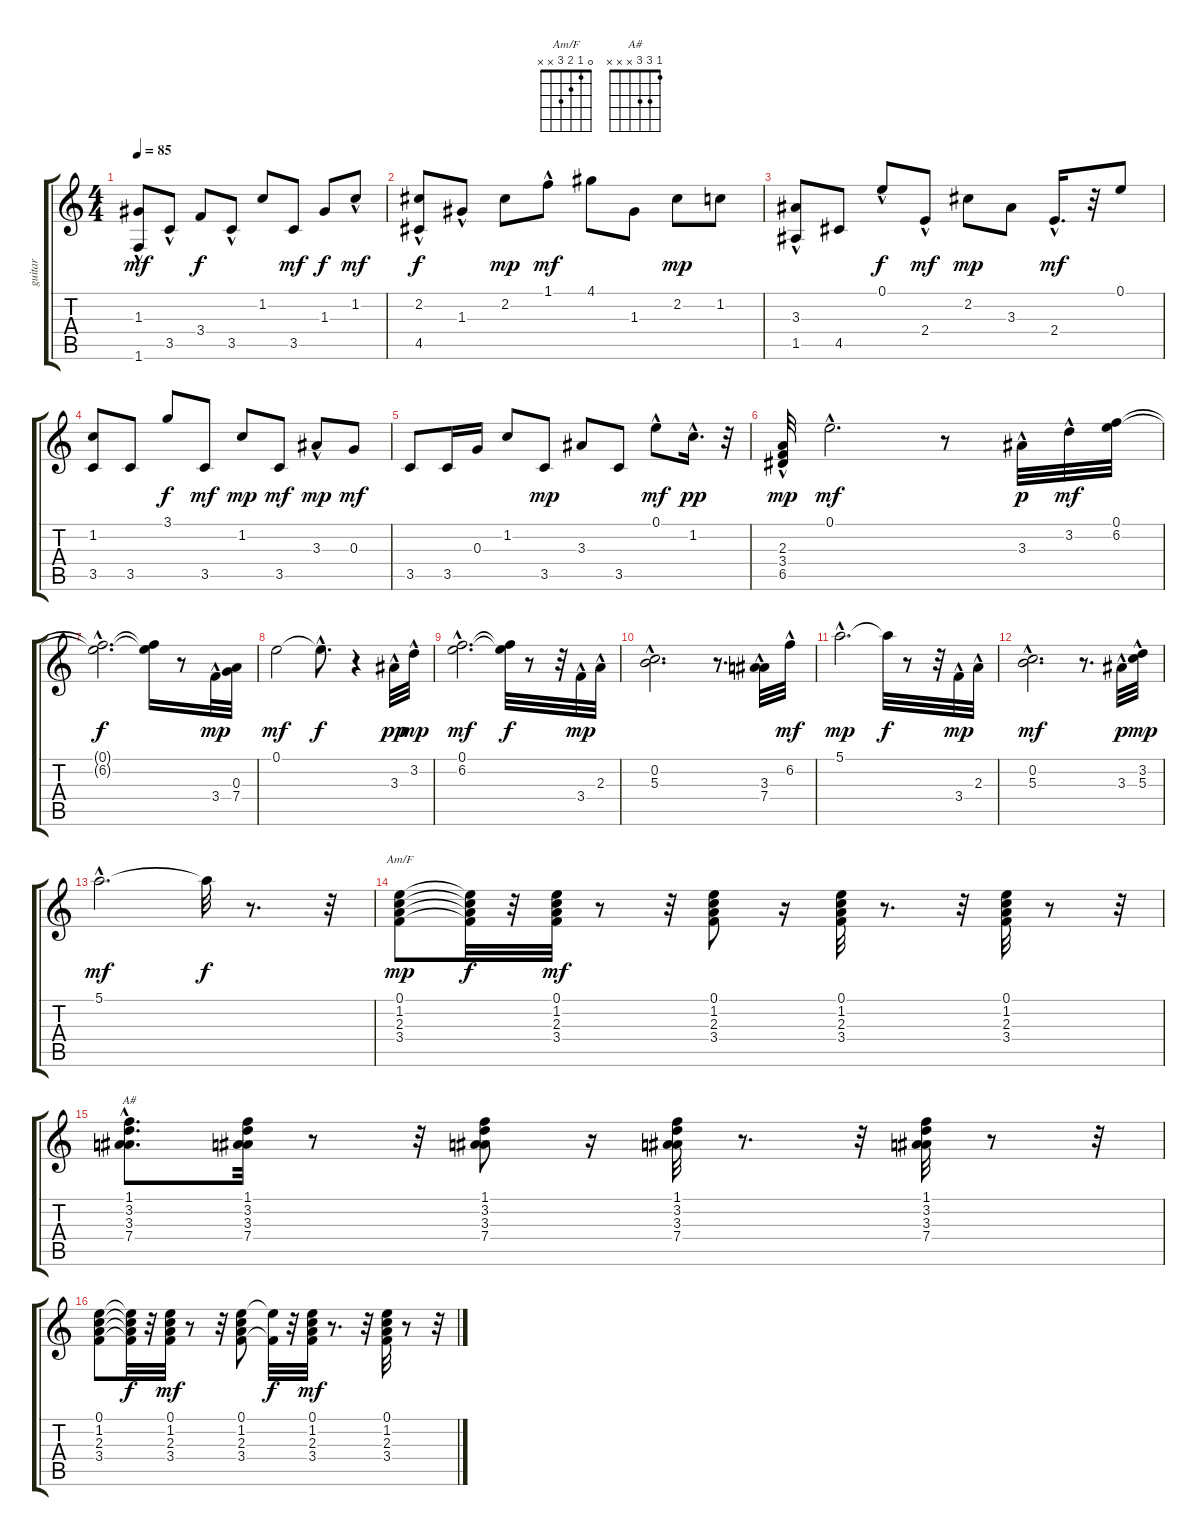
\track ("guitar" "guitar") {instrument acousticguitarsteel}
\staff {score tabs}
\tuning (E4 B3 G3 D3 A2 E2) {hide}
\chord ("Am/F" 0 1 2 3 x x)
\chord ("A#" 1 3 3 x x x)
\ts (4 4)
\tempo 85
\clef g2
\ks c
(1.3 1.6{hac}).8{dy mf} 3.5{hac}.8 3.4.8{dy f} 3.5{hac}.8 1.2.8 3.5.8{dy mf} 1.3.8{dy f} 1.2{hac}.8{dy mf} |
(2.2{hac} 4.5{hac}).8{dy f} 1.3{hac}.8 2.2.8{dy mp} 1.1{hac}.8{dy mf} 4.1.8 1.3.8 2.2.8{dy mp} 1.2.8 |
(3.3 1.5{hac}).8 4.5.8 0.1{hac}.8{dy f} 2.4{hac}.8{dy mf} 2.2.8{dy mp} 3.3.8 2.4{hac}.16{d dy mf} r.32 0.1.8 |
(1.2 3.5).8 3.5.8 3.1.8{dy f} 3.5.8{dy mf} 1.2.8{dy mp} 3.5.8{dy mf} 3.3{hac}.8{dy mp} 0.3.8{dy mf} |
3.5.8 3.5.16 0.3.16 1.2.8 3.5.8{dy mp} 3.3.8 3.5.8 0.1{hac}.8{dy mf} 1.2{hac}.16{d dy pp} r.32 |
(2.3{hac} 3.4{hac} 6.5{hac}).32{dy mp balance 8} 0.1{hac}.2{d dy mf} r.8 3.3{hac}.32{dy p} 3.2{hac}.32{dy mf} (0.1 6.2).32 |
(0.1{hac t} 6.2{hac t}).2{d dy f} (0.1{t} 6.2{t}).16 r.8 3.4{hac}.32{dy mp} (0.3 7.4).32 |
0.1.2{dy mf} 0.1{hac t}.8{d dy f} r.4 3.3{hac}.32{dy pp} 3.2{hac}.32{dy mp} |
(0.1{hac} 6.2{hac}).2{d dy mf} (0.1{t} 6.2{t}).32{dy f} r.8 r.32 3.4{hac}.32{dy mp} 2.3{hac}.32 |
(0.2 5.3{hac}).2{d} r.8{d} (3.3{hac} 7.4{hac}).32 6.2{hac}.32{dy mf} |
5.1{hac}.2{d dy mp} 5.1{t}.32{dy f} r.8 r.32 3.4{hac}.32{dy mp} 2.3{hac}.32 |
(0.2{hac} 5.3{hac}).2{d dy mf} r.8{d} 3.3{hac}.32{dy p} (3.2{hac} 5.3{hac}).32{dy mp} |
5.1{hac}.2{d dy mf} 5.1{t}.32{dy f} r.8{d} r.32 |
(0.1 1.2 2.3 3.4).8{ch "Am/F" dy mp balance 5} (0.1{t} 1.2{t} 2.3{t} 3.4{t}).32{dy f} r.32 (0.1 1.2 2.3 3.4).32{dy mf} r.8 r.32 (0.1 1.2 2.3 3.4).8 r.16 (0.1 1.2 2.3 3.4).32 r.8{d} r.32 (0.1 1.2 2.3 3.4).32 r.8 r.32 |
(1.1{hac} 3.2{hac} 3.3{hac} 7.4{hac}).8{d ch "A#"} (1.1 3.2 3.3 7.4).32 r.8 r.32 (1.1 3.2 3.3 7.4).8 r.16 (1.1 3.2 3.3 7.4).32 r.8{d} r.32 (1.1 3.2 3.3 7.4).32 r.8 r.32 |
(0.1 1.2 2.3 3.4).8 (0.1{t} 1.2{t} 2.3{t} 3.4{t}).32{dy f} r.32 (0.1 1.2 2.3 3.4).32{dy mf} r.8 r.32 (0.1 1.2 2.3 3.4).8 (0.1{t} 3.4{t}).32{dy f} r.32 (0.1 1.2 2.3 3.4).32{dy mf} r.8{d} r.32 (0.1 1.2 2.3 3.4).32 r.8 r.32
